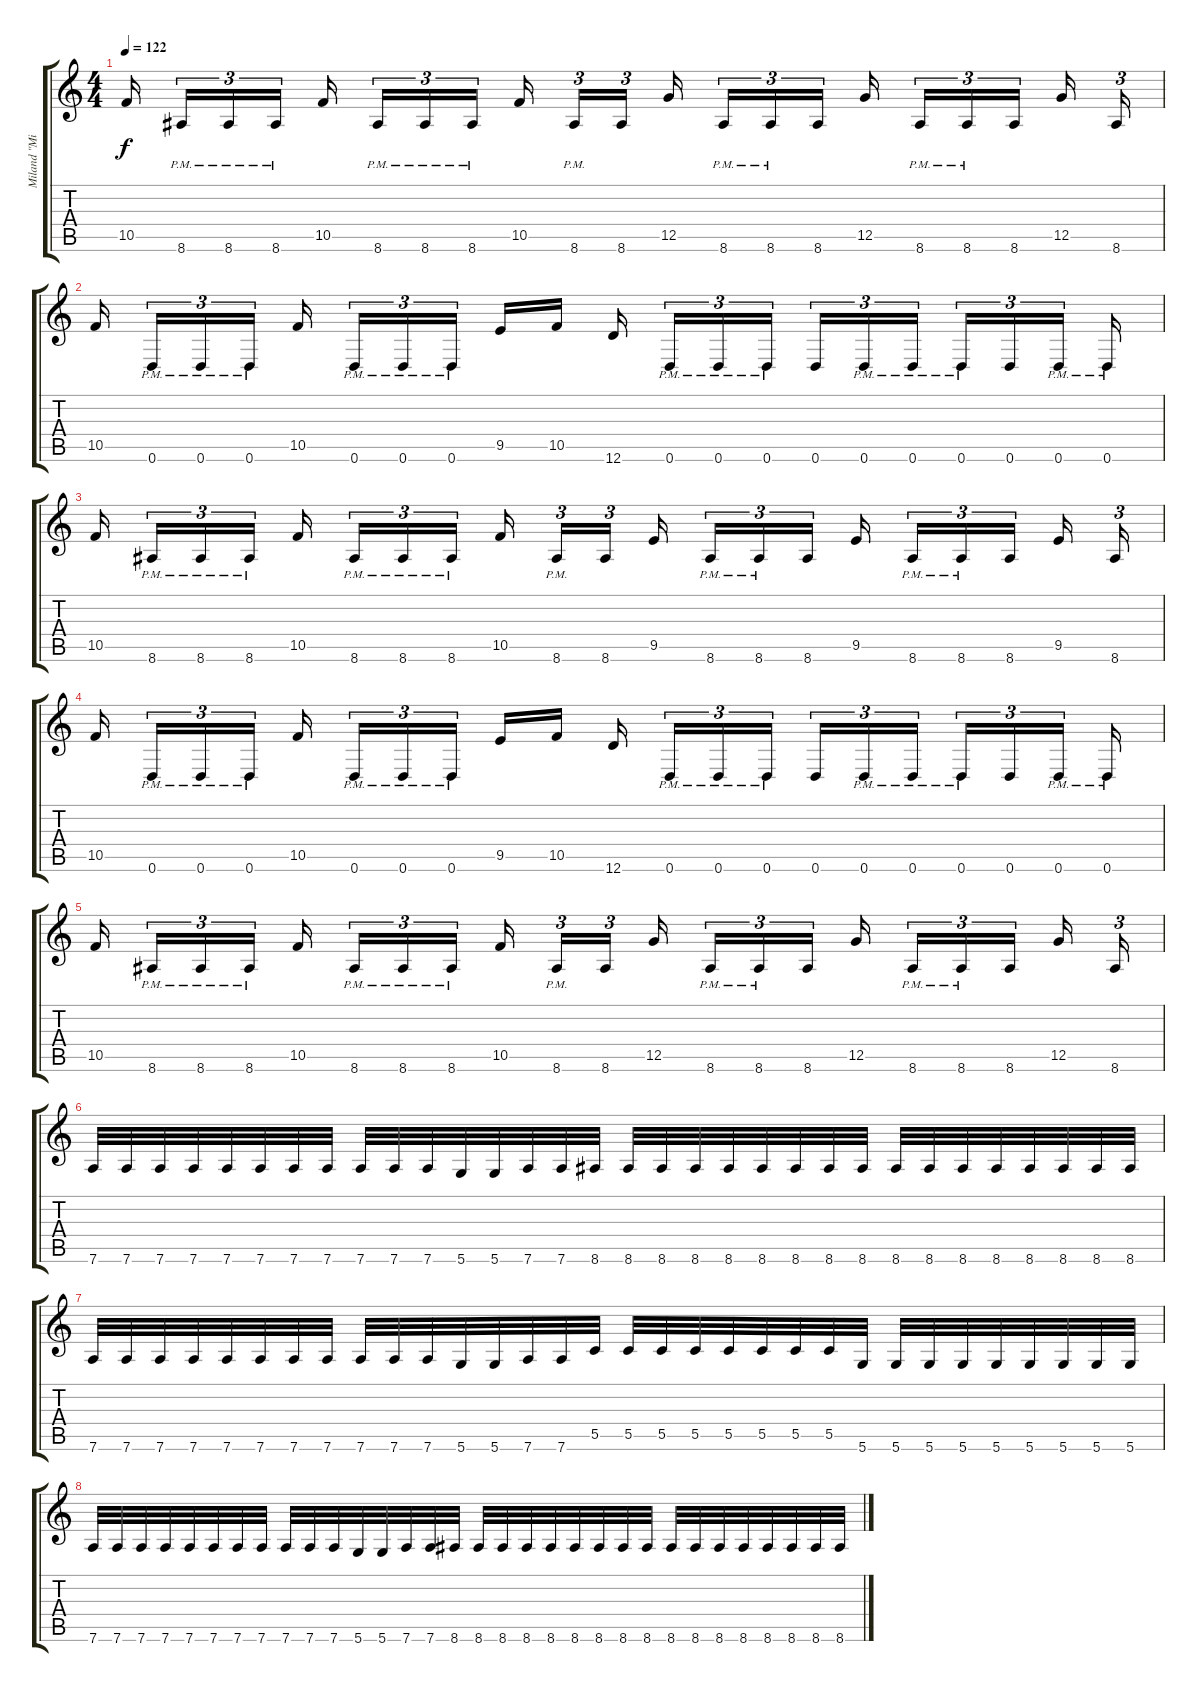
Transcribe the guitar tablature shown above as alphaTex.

\track ("Miland \"Mille\" Petrozza Guitar + Vocals" "Miland \"Mi") {instrument distortionguitar}
\staff {score tabs}
\tuning (D4 A3 F3 C3 G2 D2) {hide}
\ts (4 4)
\tempo 122
\clef g2
\ks c
10.5.16{dy f} 8.6{pm}.16{tu (3 2)} 8.6{pm}.16{tu (3 2)} 8.6{pm}.16{tu (3 2)} 10.5.16 8.6{pm}.16{tu (3 2)} 8.6{pm}.16{tu (3 2)} 8.6{pm}.16{tu (3 2)} 10.5.16 8.6{pm}.16{tu (3 2)} 8.6.16{tu (3 2)} 12.5.16 8.6{pm}.16{tu (3 2)} 8.6{pm}.16{tu (3 2)} 8.6.16{tu (3 2)} 12.5.16 8.6{pm}.16{tu (3 2)} 8.6{pm}.16{tu (3 2)} 8.6.16{tu (3 2)} 12.5.16 8.6.16{tu (3 2)} |
10.5.16 0.6{pm}.16{tu (3 2)} 0.6{pm}.16{tu (3 2)} 0.6{pm}.16{tu (3 2)} 10.5.16 0.6{pm}.16{tu (3 2)} 0.6{pm}.16{tu (3 2)} 0.6{pm}.16{tu (3 2)} 9.5.16 10.5.16 12.6.16 0.6{pm}.16{tu (3 2)} 0.6{pm}.16{tu (3 2)} 0.6{pm}.16{tu (3 2)} 0.6.16{tu (3 2)} 0.6{pm}.16{tu (3 2)} 0.6{pm}.16{tu (3 2)} 0.6{pm}.16{tu (3 2)} 0.6.16{tu (3 2)} 0.6{pm}.16{tu (3 2)} 0.6{pm}.16 |
10.5.16 8.6{pm}.16{tu (3 2)} 8.6{pm}.16{tu (3 2)} 8.6{pm}.16{tu (3 2)} 10.5.16 8.6{pm}.16{tu (3 2)} 8.6{pm}.16{tu (3 2)} 8.6{pm}.16{tu (3 2)} 10.5.16 8.6{pm}.16{tu (3 2)} 8.6.16{tu (3 2)} 9.5.16 8.6{pm}.16{tu (3 2)} 8.6{pm}.16{tu (3 2)} 8.6.16{tu (3 2)} 9.5.16 8.6{pm}.16{tu (3 2)} 8.6{pm}.16{tu (3 2)} 8.6.16{tu (3 2)} 9.5.16 8.6.16{tu (3 2)} |
10.5.16 0.6{pm}.16{tu (3 2)} 0.6{pm}.16{tu (3 2)} 0.6{pm}.16{tu (3 2)} 10.5.16 0.6{pm}.16{tu (3 2)} 0.6{pm}.16{tu (3 2)} 0.6{pm}.16{tu (3 2)} 9.5.16 10.5.16 12.6.16 0.6{pm}.16{tu (3 2)} 0.6{pm}.16{tu (3 2)} 0.6{pm}.16{tu (3 2)} 0.6.16{tu (3 2)} 0.6{pm}.16{tu (3 2)} 0.6{pm}.16{tu (3 2)} 0.6{pm}.16{tu (3 2)} 0.6.16{tu (3 2)} 0.6{pm}.16{tu (3 2)} 0.6{pm}.16 |
10.5.16 8.6{pm}.16{tu (3 2)} 8.6{pm}.16{tu (3 2)} 8.6{pm}.16{tu (3 2)} 10.5.16 8.6{pm}.16{tu (3 2)} 8.6{pm}.16{tu (3 2)} 8.6{pm}.16{tu (3 2)} 10.5.16 8.6{pm}.16{tu (3 2)} 8.6.16{tu (3 2)} 12.5.16 8.6{pm}.16{tu (3 2)} 8.6{pm}.16{tu (3 2)} 8.6.16{tu (3 2)} 12.5.16 8.6{pm}.16{tu (3 2)} 8.6{pm}.16{tu (3 2)} 8.6.16{tu (3 2)} 12.5.16 8.6.16{tu (3 2)} |
7.6.32 7.6.32 7.6.32 7.6.32 7.6.32 7.6.32 7.6.32 7.6.32 7.6.32 7.6.32 7.6.32 5.6.32 5.6.32 7.6.32 7.6.32 8.6.32 8.6.32 8.6.32 8.6.32 8.6.32 8.6.32 8.6.32 8.6.32 8.6.32 8.6.32 8.6.32 8.6.32 8.6.32 8.6.32 8.6.32 8.6.32 8.6.32 |
7.6.32 7.6.32 7.6.32 7.6.32 7.6.32 7.6.32 7.6.32 7.6.32 7.6.32 7.6.32 7.6.32 5.6.32 5.6.32 7.6.32 7.6.32 5.5.32 5.5.32 5.5.32 5.5.32 5.5.32 5.5.32 5.5.32 5.5.32 5.6.32 5.6.32 5.6.32 5.6.32 5.6.32 5.6.32 5.6.32 5.6.32 5.6.32 |
7.6.32 7.6.32 7.6.32 7.6.32 7.6.32 7.6.32 7.6.32 7.6.32 7.6.32 7.6.32 7.6.32 5.6.32 5.6.32 7.6.32 7.6.32 8.6.32 8.6.32 8.6.32 8.6.32 8.6.32 8.6.32 8.6.32 8.6.32 8.6.32 8.6.32 8.6.32 8.6.32 8.6.32 8.6.32 8.6.32 8.6.32 8.6.32
